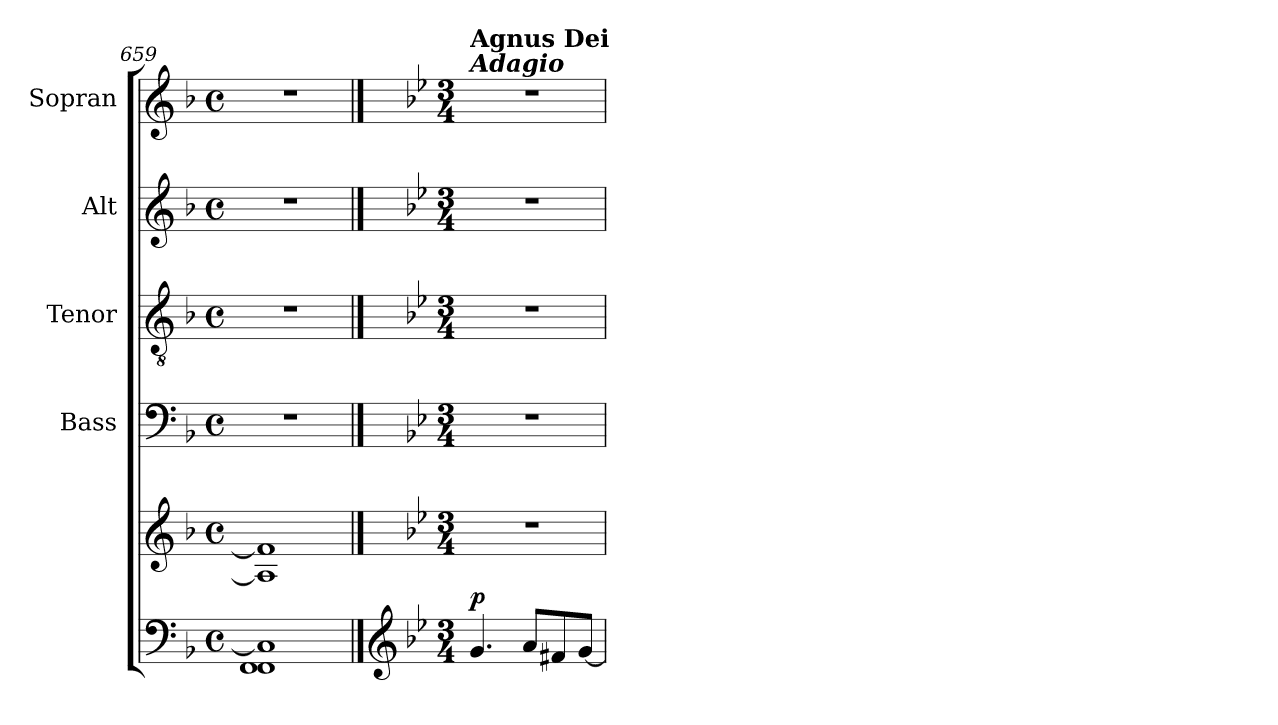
**kern	**kern	**dynam	**kern	**kern	**kern	**kern
*part5	*part5	*part5	*part4	*part3	*part2	*part1
*staff6	*staff5	*staff5/6	*staff4	*staff3	*staff2	*staff1
*	*	*	*I"Bass	*I"Tenor	*I"Alt	*I"Sopran
*	*	*	*I'B.	*I'T.	*I'A.	*I'S.
*clefF4	*clefG2	*	*clefF4	*clefGv2	*clefG2	*clefG2
*k[b-]	*k[b-]	*	*k[b-]	*k[b-]	*k[b-]	*k[b-]
*F:	*F:	*	*F:	*F:	*F:	*F:
*M4/4	*M4/4	*	*M4/4	*M4/4	*M4/4	*M4/4
*met(c)	*met(c)	*	*met(c)	*met(c)	*met(c)	*met(c)
=659	=659	=659	=659	=659	=659	=659
*^	*	*	*	*	*	*
1FF 1C]	1FF	1A] 1f]	.	1r	1r	1r	1r
*v	*v	*	*	*	*	*	*
!!LO:LB:g=z
==660	==660	==660	==660	==660	==660	==660
*clefG2	*	*	*	*	*	*
*k[b-e-]	*k[b-e-]	*	*k[b-e-]	*k[b-e-]	*k[b-e-]	*k[b-e-]
*B-:	*B-:	*	*B-:	*B-:	*B-:	*B-:
*M3/4	*M3/4	*	*M3/4	*M3/4	*M3/4	*M3/4
*^	*	*	*	*	*	*
!	!	!	!	!	!	!	!LO:TX:a:Bi:t=Adagio
!	!	!	!	!	!	!	!LO:TX:a:B:t=Agnus Dei
!	!	!	!LO:DY:a=2	!	!	!	!
*v	*v	*	*	*	*	*	*
4.g/	2.r	p	2.r	2.r	2.r	2.r
8a/L	.	.	.	.	.	.
8f#X/	.	.	.	.	.	.
[8g/J	.	.	.	.	.	.
=	=	=	=	=	=	=
*-	*-	*-	*-	*-	*-	*-
